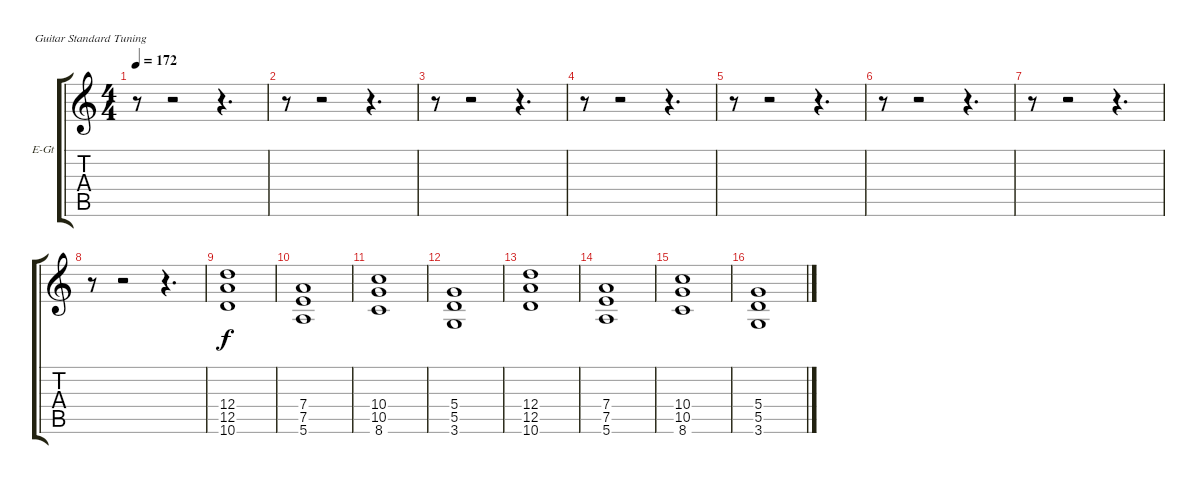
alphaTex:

\bracketExtendMode groupsimilarinstruments
\firstSystemTrackNameOrientation horizontal
\otherSystemsTrackNameOrientation horizontal
\track ("Boris Jardel" "E-Gt") {instrument distortionguitar}
\staff {score tabs}
\tuning (E4 B3 G3 D3 A2 E2)
\ts (4 4)
\tempo 172
\clef g2
\ks c
r.8{dy f} r.2 r.4{d} |
r.8 r.2 r.4{d} |
r.8 r.2 r.4{d} |
r.8 r.2 r.4{d} |
r.8 r.2 r.4{d} |
r.8 r.2 r.4{d} |
r.8 r.2 r.4{d} |
r.8 r.2 r.4{d} |
(12.4 12.5 10.6).1 |
(7.4 7.5 5.6).1 |
(10.4 10.5 8.6).1 |
(5.4 5.5 3.6).1 |
(12.4 12.5 10.6).1 |
(7.4 7.5 5.6).1 |
(10.4 10.5 8.6).1 |
(5.4 5.5 3.6).1
